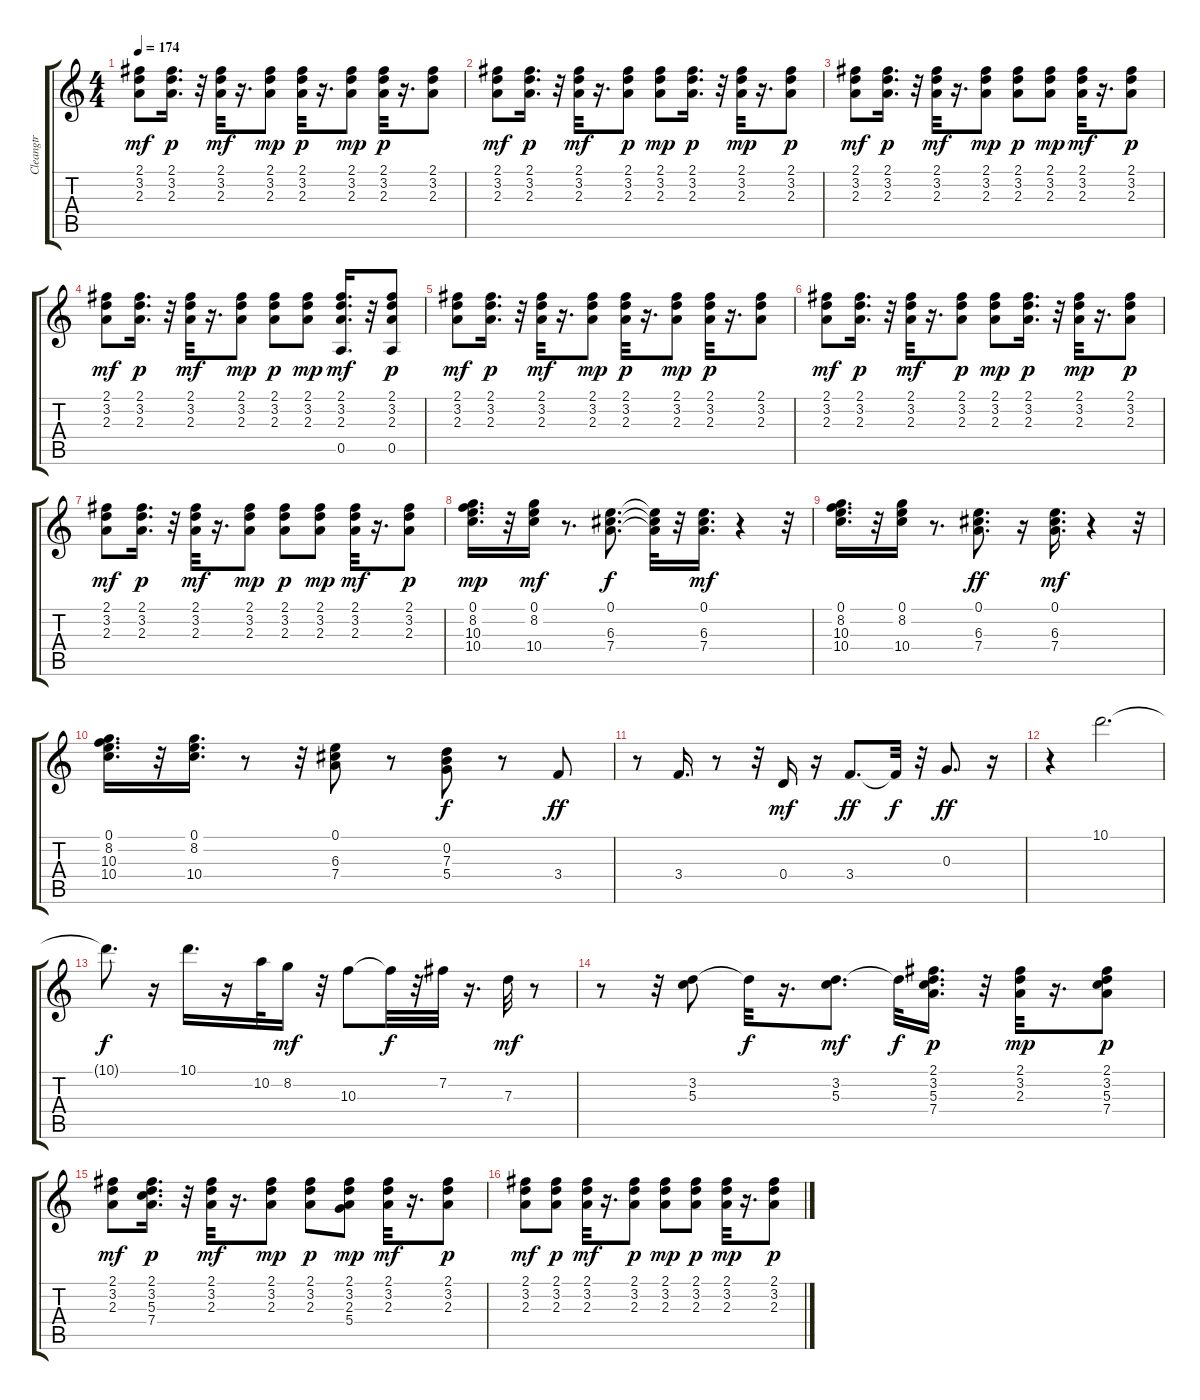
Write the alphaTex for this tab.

\track ("Cleangtr" "Cleangtr") {instrument electricguitarclean}
\staff {score tabs}
\tuning (E4 B3 G3 D3 A2 E2) {hide}
\ts (4 4)
\tempo 174
\clef g2
\ks c
(2.1 3.2 2.3).8{dy mf} (2.1 3.2 2.3).16{d dy p} r.32 (2.1 3.2 2.3).32{dy mf} r.16{d} (2.1 3.2 2.3).8{dy mp} (2.1 3.2 2.3).32{dy p} r.16{d} (2.1 3.2 2.3).8{dy mp} (2.1 3.2 2.3).32{dy p} r.16{d} (2.1 3.2 2.3).8 |
(2.1 3.2 2.3).8{dy mf} (2.1 3.2 2.3).16{d dy p} r.32 (2.1 3.2 2.3).32{dy mf} r.16{d} (2.1 3.2 2.3).8{dy p} (2.1 3.2 2.3).8{dy mp} (2.1 3.2 2.3).16{d dy p} r.32 (2.1 3.2 2.3).32{dy mp} r.16{d} (2.1 3.2 2.3).8{dy p} |
(2.1 3.2 2.3).8{dy mf} (2.1 3.2 2.3).16{d dy p} r.32 (2.1 3.2 2.3).32{dy mf} r.16{d} (2.1 3.2 2.3).8{dy mp} (2.1 3.2 2.3).8{dy p} (2.1 3.2 2.3).8{dy mp} (2.1 3.2 2.3).32{dy mf} r.16{d} (2.1 3.2 2.3).8{dy p} |
(2.1 3.2 2.3).8{dy mf} (2.1 3.2 2.3).16{d dy p} r.32 (2.1 3.2 2.3).32{dy mf} r.16{d} (2.1 3.2 2.3).8{dy mp} (2.1 3.2 2.3).8{dy p} (2.1 3.2 2.3).8{dy mp} (2.1 3.2 2.3 0.5).16{d dy mf} r.32 (2.1 3.2 2.3 0.5).8{dy p} |
(2.1 3.2 2.3).8{dy mf} (2.1 3.2 2.3).16{d dy p} r.32 (2.1 3.2 2.3).32{dy mf} r.16{d} (2.1 3.2 2.3).8{dy mp} (2.1 3.2 2.3).32{dy p} r.16{d} (2.1 3.2 2.3).8{dy mp} (2.1 3.2 2.3).32{dy p} r.16{d} (2.1 3.2 2.3).8 |
(2.1 3.2 2.3).8{dy mf} (2.1 3.2 2.3).16{d dy p} r.32 (2.1 3.2 2.3).32{dy mf} r.16{d} (2.1 3.2 2.3).8{dy p} (2.1 3.2 2.3).8{dy mp} (2.1 3.2 2.3).16{d dy p} r.32 (2.1 3.2 2.3).32{dy mp} r.16{d} (2.1 3.2 2.3).8{dy p} |
(2.1 3.2 2.3).8{dy mf} (2.1 3.2 2.3).16{d dy p} r.32 (2.1 3.2 2.3).32{dy mf} r.16{d} (2.1 3.2 2.3).8{dy mp} (2.1 3.2 2.3).8{dy p} (2.1 3.2 2.3).8{dy mp} (2.1 3.2 2.3).32{dy mf} r.16{d} (2.1 3.2 2.3).8{dy p} |
(0.1 8.2 10.3 10.4).16{d dy mp} r.32 (0.1 8.2 10.4).16{dy mf} r.8{d} (0.1 6.3 7.4).8{d dy f} (0.1{t} 6.3{t} 7.4{t}).32 r.32 (0.1 6.3 7.4).16{d dy mf} r.4 r.32 |
(0.1 8.2 10.3 10.4).16{d} r.32 (0.1 8.2 10.4).16 r.8{d} (0.1 6.3 7.4).8{d dy ff} r.16 (0.1 6.3 7.4).16{d dy mf} r.4 r.32 |
(0.1 8.2 10.3 10.4).16{d} r.32 (0.1 8.2 10.4).16{d} r.8 r.32 (0.1 6.3 7.4).8 r.8 (0.2 7.3 5.4).8{dy f} r.8 3.4.8{dy ff} |
r.8 3.4.16{d} r.8 r.32 0.4.16{dy mf} r.16 3.4.8{d dy ff} 3.4{t}.32{dy f} r.32 0.3.8{d dy ff} r.16 |
r.4 10.1.2{d} |
10.1{t}.8{d dy f} r.16 10.1.16{d} r.16 10.2.32 8.2.16{dy mf} r.32 10.3.8 10.3{t}.32{dy f} r.32 7.2.32 r.16{d} 7.3.32{dy mf} r.8 |
r.8 r.32 (3.2 5.3).8 3.2{t}.32{dy f} r.16{d} (3.2 5.3).8{d dy mf} 3.2{t}.32{dy f} (2.1 3.2 5.3 7.4).16{d dy p} r.32 (2.1 3.2 2.3).32{dy mp} r.16{d} (2.1 3.2 5.3 7.4).8{dy p} |
(2.1 3.2 2.3).8{dy mf} (2.1 3.2 5.3 7.4).16{d dy p} r.32 (2.1 3.2 2.3).32{dy mf} r.16{d} (2.1 3.2 2.3).8{dy mp} (2.1 3.2 2.3).8{dy p} (2.1 3.2 2.3 5.4).8{dy mp} (2.1 3.2 2.3).32{dy mf} r.16{d} (2.1 3.2 2.3).8{dy p} |
(2.1 3.2 2.3).8{dy mf} (2.1 3.2 2.3).8{dy p} (2.1 3.2 2.3).32{dy mf} r.16{d} (2.1 3.2 2.3).8{dy p} (2.1 3.2 2.3).8{dy mp} (2.1 3.2 2.3).8{dy p} (2.1 3.2 2.3).32{dy mp} r.16{d} (2.1 3.2 2.3).8{dy p}
